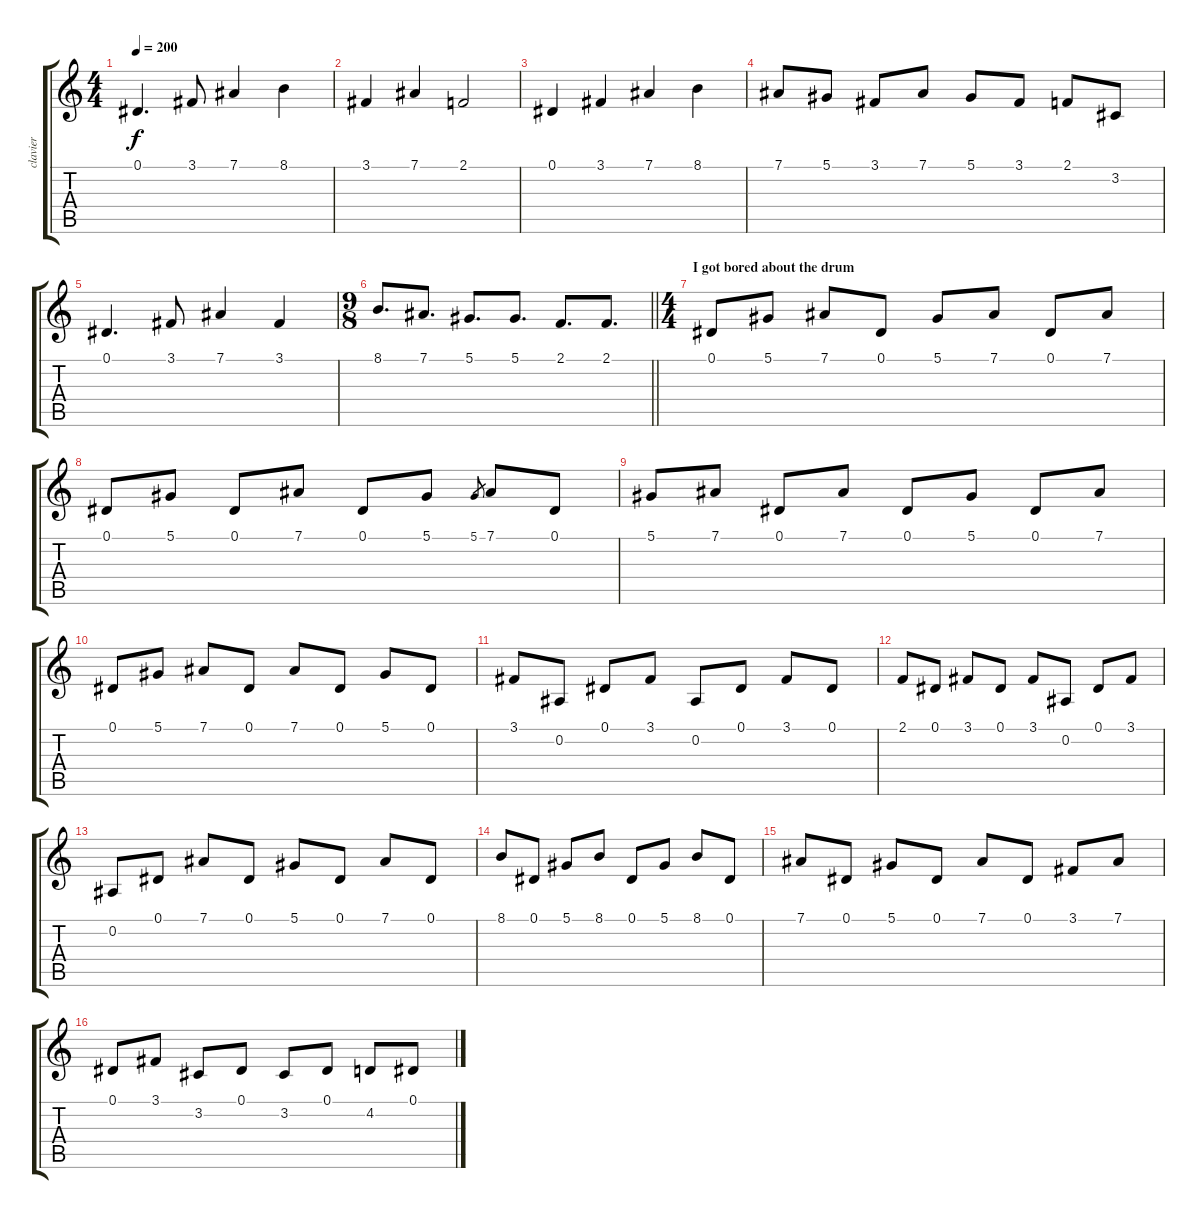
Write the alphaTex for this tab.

\track ("clavier" "clavier") {instrument lead1square}
\staff {score tabs}
\tuning (Eb4 Bb3 Gb3 Db3 Ab2 Eb2) {hide}
\ts (4 4)
\tempo 200
\clef g2
\ks c
0.1.4{d dy f volume 16 instrument tremolostrings} 3.1.8 7.1.4 8.1.4 |
3.1.4 7.1.4 2.1.2 |
0.1.4{volume 16 instrument tremolostrings} 3.1.4 7.1.4 8.1.4 |
7.1.8 5.1.8 3.1.8 7.1.8 5.1.8 3.1.8 2.1.8 3.2.8 |
0.1.4{d volume 16 instrument tremolostrings} 3.1.8 7.1.4 3.1.4 |
\ts (9 8)
\barLineRight lightlight
8.1.8{d} 7.1.8{d} 5.1.8{d} 5.1.8{d} 2.1.8{d} 2.1.8{d} |
\ts (4 4)
\section ("" "I got bored about the drum")
0.1.8{instrument lead1square} 5.1.8 7.1.8 0.1.8 5.1.8 7.1.8 0.1.8 7.1.8 |
0.1.8 5.1.8 0.1.8 7.1.8 0.1.8 5.1.8 5.1.8{gr} 7.1.8 0.1.8 |
5.1.8 7.1.8 0.1.8 7.1.8 0.1.8 5.1.8 0.1.8 7.1.8 |
0.1.8 5.1.8 7.1.8 0.1.8 7.1.8 0.1.8 5.1.8 0.1.8 |
3.1.8 0.2.8 0.1.8 3.1.8 0.2.8 0.1.8 3.1.8 0.1.8 |
2.1.8 0.1.8 3.1.8 0.1.8 3.1.8 0.2.8 0.1.8 3.1.8 |
0.2.8 0.1.8 7.1.8 0.1.8 5.1.8 0.1.8 7.1.8 0.1.8 |
8.1.8 0.1.8 5.1.8 8.1.8 0.1.8 5.1.8 8.1.8 0.1.8 |
7.1.8 0.1.8 5.1.8 0.1.8 7.1.8 0.1.8 3.1.8 7.1.8 |
0.1.8 3.1.8 3.2.8 0.1.8 3.2.8 0.1.8 4.2.8 0.1.8
